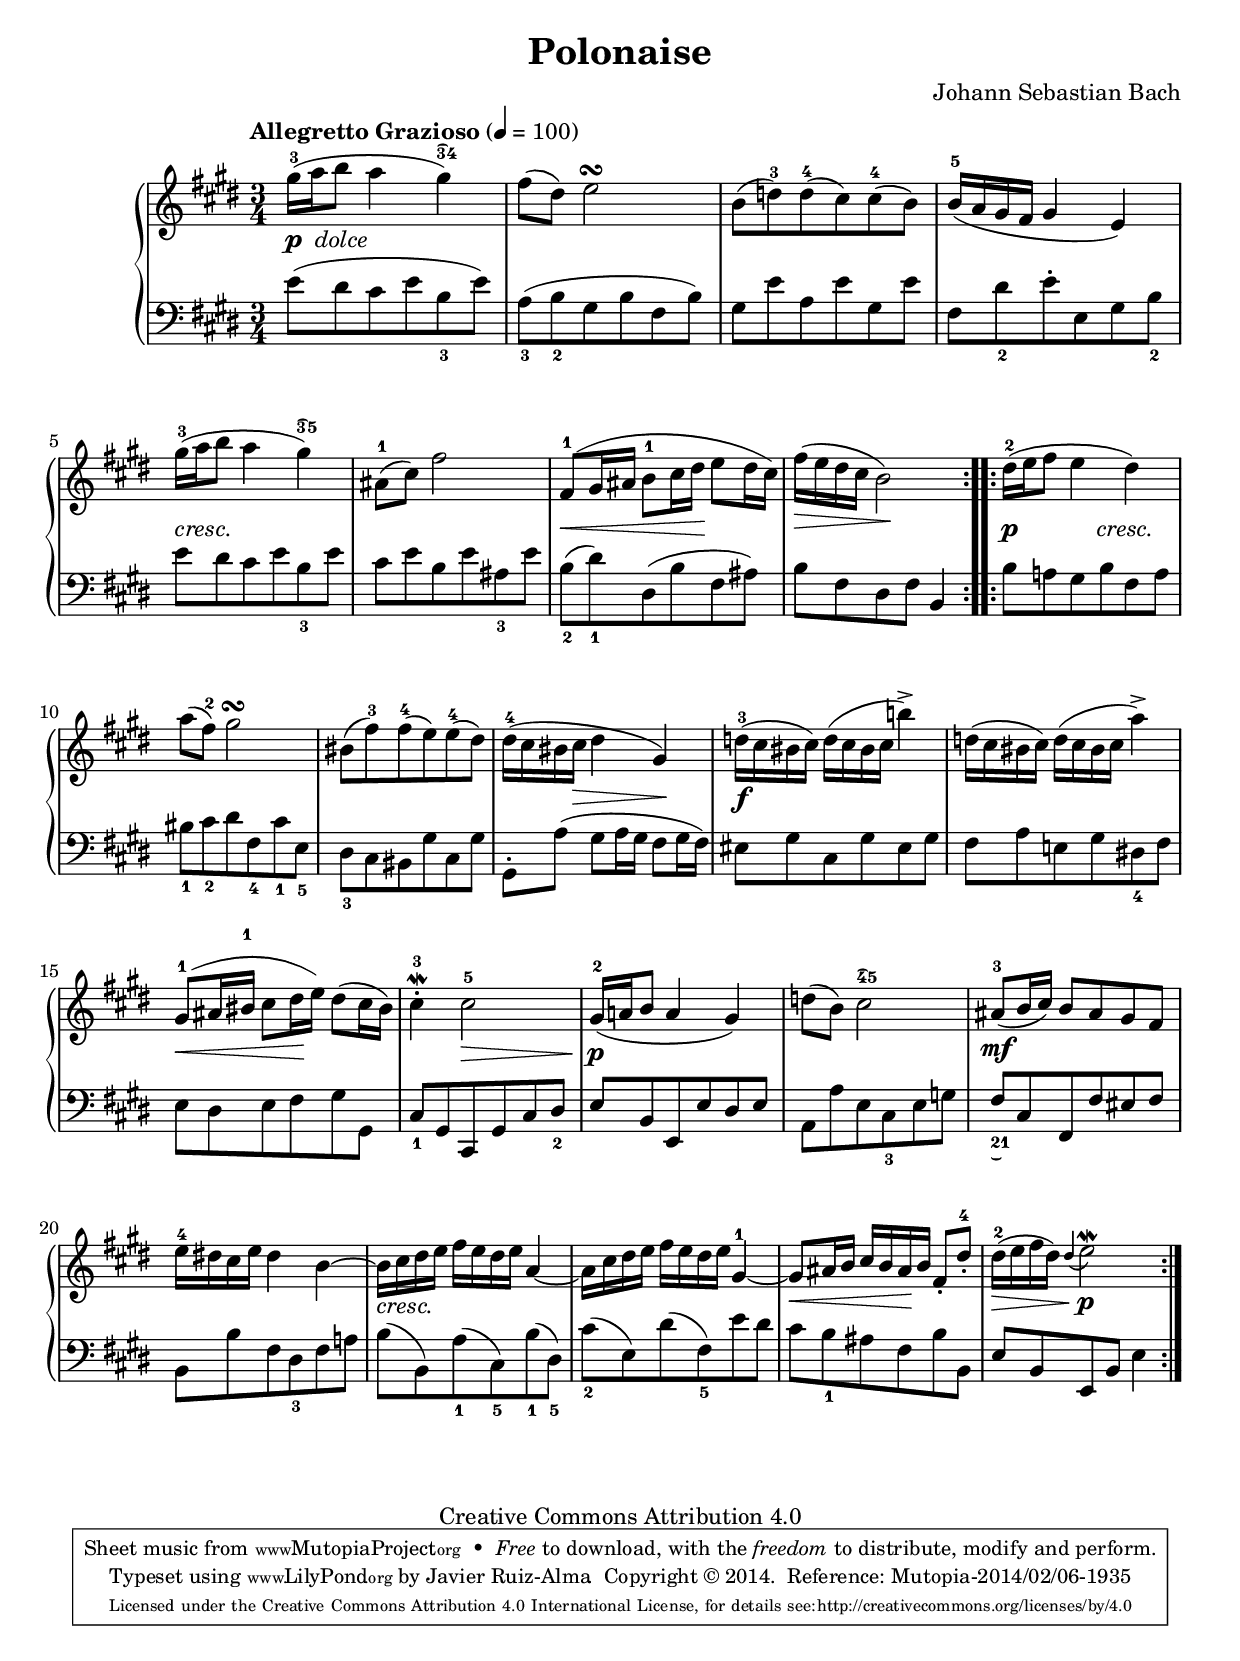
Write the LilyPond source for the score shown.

%--------------------------- HEADERS

\version "2.18.0"
\include "articulate.ly"

\paper {
	top-margin = 8\mm
	top-markup-spacing #'basic-distance = #8
	system-system-spacing #'basic-distance = #15
}

\header {
  title = "Polonaise"
  composer = "Johann Sebastian Bach"
	
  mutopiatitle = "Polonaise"
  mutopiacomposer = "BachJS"
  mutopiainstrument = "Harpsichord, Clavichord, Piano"
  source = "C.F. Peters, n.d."
  editor = "Carl Czerny, F.C. Griepenkeri, F.A. Roitzsch, S. Didenko"
  websource = "IMSLP #62909"
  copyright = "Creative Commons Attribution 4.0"
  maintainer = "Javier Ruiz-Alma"

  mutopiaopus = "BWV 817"
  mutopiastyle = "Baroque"

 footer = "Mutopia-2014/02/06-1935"
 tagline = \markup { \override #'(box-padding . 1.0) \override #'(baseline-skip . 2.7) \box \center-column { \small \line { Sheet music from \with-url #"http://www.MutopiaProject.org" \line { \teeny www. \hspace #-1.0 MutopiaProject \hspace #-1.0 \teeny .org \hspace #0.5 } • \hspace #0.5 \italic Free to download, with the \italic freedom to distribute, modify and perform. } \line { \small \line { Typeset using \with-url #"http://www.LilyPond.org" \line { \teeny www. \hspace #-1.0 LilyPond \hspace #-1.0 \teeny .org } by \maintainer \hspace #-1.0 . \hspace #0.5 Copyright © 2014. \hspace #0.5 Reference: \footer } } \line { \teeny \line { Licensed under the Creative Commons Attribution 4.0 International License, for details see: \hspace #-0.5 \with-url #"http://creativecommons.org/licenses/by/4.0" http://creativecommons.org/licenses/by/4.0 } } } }
}


%--------------------------- DEFINITIONS

	global = { \key e \major \time 3/4 }
	setTempo = \tempo "Allegretto Grazioso" 4=100 
	
	switchThreeFour = \markup{ \left-align \override #'( baseline-skip . 0 ) \column { \raise #-0.2 \char ##x2040 \finger \concat { "3" \hspace #0.2 "4" } } }
	switchThreeFive = \markup{ \left-align \override #'( baseline-skip . 0 ) \column { \raise #-0.2 \char ##x2040 \finger \concat { "3" \hspace #0.2 "5" } } }
	switchFourFive = \markup{ \left-align \override #'( baseline-skip . 0 ) \column { \raise #-0.2 \char ##x2040 \finger \concat { "4" \hspace #0.2 "5" } } }
	switchInvTwoOne = \markup{ \left-align \override #'( baseline-skip . 1.5 ) \column { \finger \concat { "2" \hspace #0.2 "1 "} \raise #-1 \rotate #-180 \char ##x2040 } }
	addPadding = \once \override Script.padding = #0.7
	
	pDolce = \markup { \dynamic "p" \italic " dolce" }
	paddedPiano = \markup { \column { " " \dynamic "p" } }
	crescen = \markup { \column{ " " \italic "cresc." } }
	crescendo = \markup { \italic "cresc." }
	ctrCresc = \markup { \center-align \column{ " " \italic "cresc." } }
	hideP = \tweak stencil ##f\p
	hideF = \tweak stencil ##f\f
	forceFingeringToStem = \override Fingering.add-stem-support = ##t
	pushFingerUp = \once \override Fingering.extra-offset = #'(0.0 . 1.4 )
	angleBeamOne = \once \override Beam.positions = #'( -4.0 . -3.3 )
	angleBeamTwo = \once \override Beam.positions = #'( -0.9 . -0.9 )
	angleBeamThree = \once \override Beam.positions = #'( -1.8 . -1.8 )
	angleBeamFour = \once \override Beam.positions = #'( -1.8 . -2.2 )
	angleBeamFive = \once \override Beam.positions = #'( 2.4 . 2.8 )
	angleBeamSix = \once \override Beam.positions = #'( 3.2 . 3.6 )
	shapeSlurOne = \once \override Slur.control-points = #'( ( 1.594 . 2.59) ( 6.5753 . 5.479) ( 16.338 . 4.383) ( 20.323 . 1.693) )
	shapeSlurTwo = \once \override Slur.control-points = #'( ( 1.594 . 3.785) ( 4.9813 . 5.28) ( 9.7634 . 5.778) ( 13.549 . 3.287) )
	nb = \noBreak
	firstTrebleVolta = {
		gis16-3(_\pDolce-\hideP a b8 a4 gis)^\switchThreeFour	\nb	| % 1
		fis8( dis) \addPadding e2\turn				\nb	| % 2
		b8( d)-3 d(-4 cis) cis(-4 b)				\nb	| % 3
		b16(-5 a gis fis gis4 e)					| % 4
		gis'16(-3_\crescen a b8 a4 gis)^\switchThreeFive	\nb	| % 5
		ais,8(-1 cis) fis2					\nb	| % 6
		\shapeSlurOne
		fis,8(-1\< gis16 ais b8-1 cis16 dis\! e8 dis16 cis)	\nb	| % 7
		fis16(\> e dis cis  b2)\!				\nb	| % 8
	}
	secondTrebleVolta = {
		dis16(-2_\paddedPiano-\hideP e fis8 e4 dis)_\ctrCresc		| % 9
		a'8( fis)-2 \addPadding gis2\turn 			\nb	| %10
		bis,8( fis')-3 fis(-4 e) e(-4 dis)			\nb	| %11
		dis16(-4 cis bis cis\> dis4 gis,)\!			\nb	| %12
		d'16(-3\f cis bis cis)
		d16( cis bis cis \addPadding b'!4)\accent		\nb	| %13
		d,16( cis bis cis)
		d16( cis bis cis \addPadding a'4)\accent			| %14
		\shapeSlurTwo 
		gis,8(-1\< ais16 \pushFingerUp <bis^1> cis8 dis16\!
		      e) dis8( cis16 bis)				\nb	| %15
		cis4-.\mordent-3 cis2\>-5				\nb	| %16
		gis16(-2\p a! b8 a4 gis)				\nb	| %17
		d'8( b) cis2^\switchFourFive \stemUp 			\nb	| %18
		ais8(-3\mf b16 cis) b8 ais gis fis \stemNeutral			| %19
		e'16-4 dis! cis e dis4 b ~				\nb	| %20
		b16_\crescendo cis dis e  fis e dis e a,4 ~		\nb	| %21
		a16 cis dis e fis e dis e gis,4-1 ~			\nb	| %22
		gis8\< ais16 b  \stemUp cis b ais\! b
		     \angleBeamSix fis8-. dis'-4-.			\nb	| %23
	\stemNeutral
	}
	lastTrebleBarPrint = {
		dis16(-2\> e fis dis)  \grace { dis4( }  e2)\mordent\p		| %24
	}
	lastTrebleBarMIDI = {
		dis16(-2\> e fis dis) e2\mordent\p				| %24
	}


%--------------------------- TYPESET MUSIC

upperPrint= \relative c'''{
	\clef treble
	\setTempo
	\repeat volta 2 {
	\firstTrebleVolta
	}
	\repeat volta 2 {
	\secondTrebleVolta
	\lastTrebleBarPrint					
	}
}

upperMIDI= \relative c'''{
	\clef treble
	\setTempo
	\repeat volta 2 {
	\firstTrebleVolta
	}
	\repeat volta 2 {
	\secondTrebleVolta
	\lastTrebleBarMIDI					
	}
}

lower= \relative c' {
	\clef bass
	\forceFingeringToStem
	
	\repeat volta 2 {
	\angleBeamTwo e8( dis cis e <b_3> e)			| % 1
	<a,_3>8( <b_2> gis b fis b)				| % 2
	\angleBeamThree gis8 e' a, e' gis, e'			| % 3
	fis,8 <dis'_2> e-. e, gis <b_2>				| % 4
	\angleBeamTwo e8 dis cis e <b_3> e			| % 5
	cis8 e b e <ais,_3> e'					| % 6
	<b_2>8( <dis_1>) dis,( b' fis ais)			| % 7
	b8 fis dis fis b,4					| % 8
	}
	
	\repeat volta 2 {
	b'8-\hideP a! gis b fis a				| % 9
	\angleBeamFour
	<bis_1>8 <cis_2> dis <fis,_4> <cis'_1> <e,_5>		| %10
	<dis_3>8 cis bis gis' cis, gis'				| %11
	\angleBeamOne gis,8-.[ a'(] gis a16 gis fis8 gis16 fis)	| %12
	eis8-\hideF gis cis, gis' eis gis			| %13
	fis8 a e! gis <dis!_4> fis				| %14
	\stemDown e8 dis e fis gis gis,	\stemNeutral		| %15
	\angleBeamFive <cis_1>8 gis cis, gis' cis <dis_2>	| %16
	e8 b e, e' dis e					| %17
	\stemDown a,8 a' e <cis_3> e g \stemNeutral		| %18
	fis8_\switchInvTwoOne cis fis, fis' eis fis		| %19
	b,8 b' fis <dis_3> fis a!				| %20
	b8( b,) <a'_1>( <cis,_5>) <b'_1>( <dis,_5>)		| %21
	<cis'_2>8( e,) dis'( <fis,_5>) e' dis			| %22
	cis8 <b_1> ais fis b b,					| %23
	e8 b e, b' e4						| %24
	}
}

%----------------------------- PRINT MUSIC

\score {
	  \new PianoStaff
	  <<
	  	  \new Staff = "upper" { \global \upperPrint }
	  	  \new Staff = "lower" { \global \lower }
	  >>
	  \layout { }
}

%----------------------------- PLAY MUSIC

\score {
	  \new PianoStaff
	  \unfoldRepeats \articulate
	  <<
	  	  \new Staff = "upper" { \global \upperMIDI }
	  	  \new Staff = "lower" { \global \lower }
	  >>
	  \midi   { }
}
